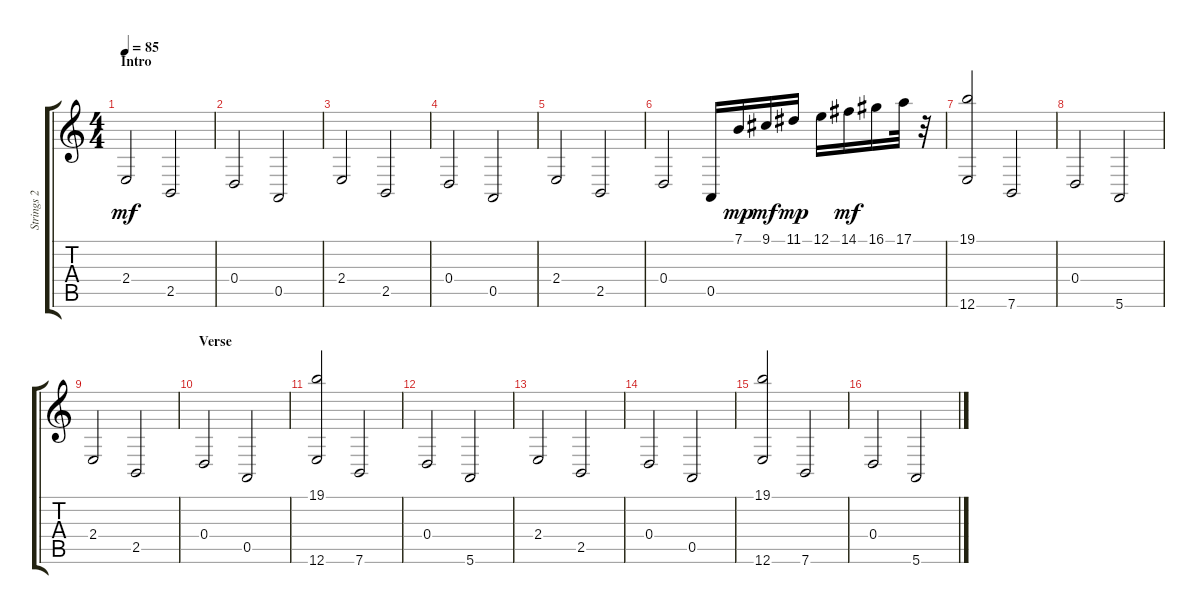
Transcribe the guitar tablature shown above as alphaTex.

\track ("Strings 2" "Strings 2") {instrument stringensemble1}
\staff {score tabs}
\tuning (E4 B3 G3 D3 A2 E2) {hide}
\ts (4 4)
\section ("" "Intro")
\tempo 85
\clef g2
\ks c
2.4.2{dy mf instrument stringensemble1} 2.5.2 |
0.4.2 0.5.2 |
2.4.2 2.5.2 |
0.4.2 0.5.2 |
2.4.2 2.5.2 |
0.4.2 0.5.16 7.1.16{dy mp} 9.1.16{dy mf} 11.1.16{dy mp} 12.1.16 14.1.16{dy mf} 16.1.16 17.1.32 r.32 |
(19.1 12.6).2 7.6.2 |
0.4.2 5.6.2 |
2.4.2 2.5.2 |
\section ("" "Verse")
0.4.2 0.5.2 |
(19.1 12.6).2 7.6.2 |
0.4.2 5.6.2 |
2.4.2 2.5.2 |
0.4.2 0.5.2 |
(19.1 12.6).2 7.6.2 |
0.4.2 5.6.2
